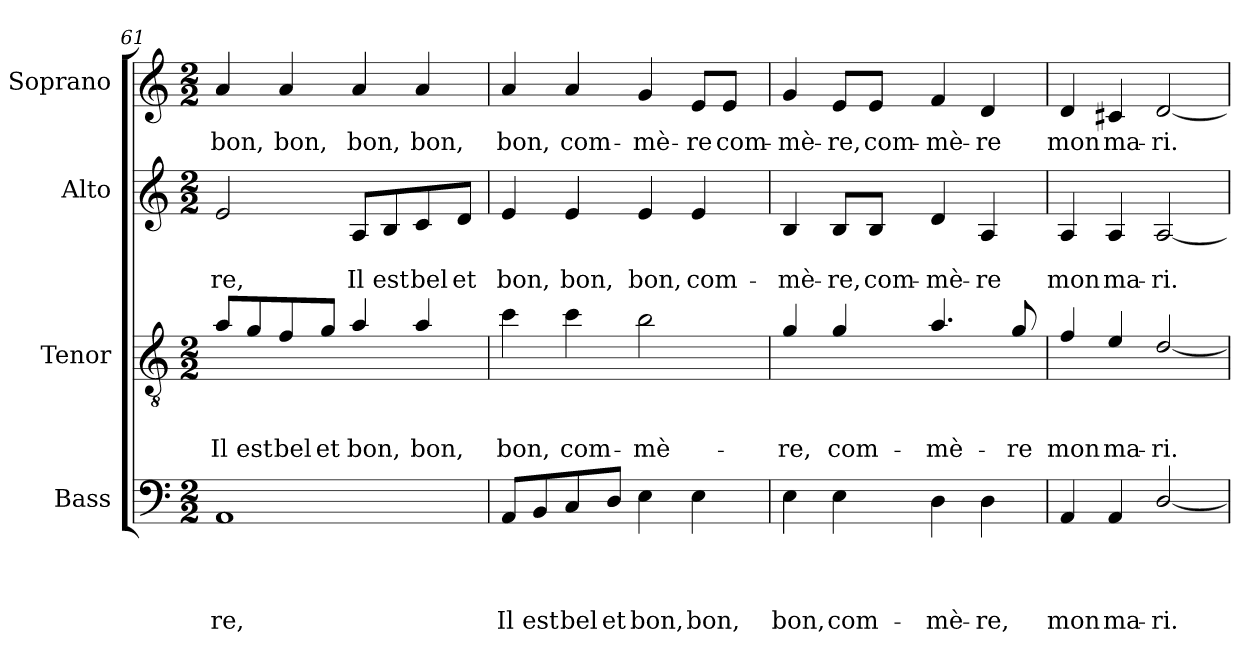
**kern	**text	**text	**text	**text	**kern	**text	**text	**text	**kern	**text	**text	**kern	**text
*part4	*part4	*part4	*part4	*part4	*part3	*part3	*part3	*part3	*part2	*part2	*part2	*part1	*part1
*staff4	*staff4	*staff4	*staff4	*staff4	*staff3	*staff3	*staff3	*staff3	*staff2	*staff2	*staff2	*staff1	*staff1
*I"Bass	*	*	*	*	*I"Tenor	*	*	*	*I"Alto	*	*	*I"Soprano	*
*I'B	*	*	*	*	*I'T	*	*	*	*I'A	*	*	*I'S	*
!!LO:LB:g=z
*clefF4	*	*	*	*	*clefGv2	*	*	*	*clefG2	*	*	*clefG2	*
*	*	*	*	*	*ITrd7c12	*	*	*	*	*	*	*	*
*k[]	*	*	*	*	*k[]	*	*	*	*k[]	*	*	*k[]	*
*C:	*	*	*	*	*C:	*	*	*	*C:	*	*	*C:	*
*M2/2	*	*	*	*	*M2/2	*	*	*	*M2/2	*	*	*M2/2	*
=61	=61	=61	=61	=61	=61	=61	=61	=61	=61	=61	=61	=61	=61
!	!	!	!	!LO:LY:b	!	!	!	!	!	!	!	!	!
!	!	!	!	!	!	!	!	!LO:LY:b	!	!	!	!	!
!	!	!	!	!	!	!	!	!	!	!	!LO:LY:b	!	!
!	!	!	!	!	!	!	!	!	!	!	!	!	!LO:LY:b
1AA	.	.	.	-re,	8A/L	.	.	Il	2e/	.	-re,	4a/	bon,
!	!	!	!	!	!	!	!	!LO:LY:b	!	!	!	!	!
.	.	.	.	.	8G/	.	.	est	.	.	.	.	.
!	!	!	!	!	!	!	!	!LO:LY:b	!	!	!	!	!
!	!	!	!	!	!	!	!	!	!	!	!	!	!LO:LY:b
.	.	.	.	.	8F/	.	.	bel	.	.	.	4a/	bon,
!	!	!	!	!	!	!	!	!LO:LY:b	!	!	!	!	!
.	.	.	.	.	8G/J	.	.	et	.	.	.	.	.
!	!	!	!	!	!	!	!	!LO:LY:b	!	!	!	!	!
!	!	!	!	!	!	!	!	!	!	!	!LO:LY:b	!	!
!	!	!	!	!	!	!	!	!	!	!	!	!	!LO:LY:b
.	.	.	.	.	4A/	.	.	bon,	8A/L	.	Il	4a/	bon,
!	!	!	!	!	!	!	!	!	!	!	!LO:LY:b	!	!
.	.	.	.	.	.	.	.	.	8B/	.	est	.	.
!	!	!	!	!	!	!	!	!LO:LY:b	!	!	!	!	!
!	!	!	!	!	!	!	!	!	!	!	!LO:LY:b	!	!
!	!	!	!	!	!	!	!	!	!	!	!	!	!LO:LY:b
.	.	.	.	.	4A/	.	.	bon,	8c/	.	bel	4a/	bon,
!	!	!	!	!	!	!	!	!	!	!	!LO:LY:b	!	!
.	.	.	.	.	.	.	.	.	8d/J	.	et	.	.
=62	=62	=62	=62	=62	=62	=62	=62	=62	=62	=62	=62	=62	=62
!	!	!	!	!LO:LY:b	!	!	!	!	!	!	!	!	!
!	!	!	!	!	!	!	!	!LO:LY:b	!	!	!	!	!
!	!	!	!	!	!	!	!	!	!	!	!LO:LY:b	!	!
!	!	!	!	!	!	!	!	!	!	!	!	!	!LO:LY:b
8AA/L	.	.	.	Il	4c\	.	.	bon,	4e/	.	bon,	4a/	bon,
!	!	!	!	!LO:LY:b	!	!	!	!	!	!	!	!	!
8BB/	.	.	.	est	.	.	.	.	.	.	.	.	.
!	!	!	!	!LO:LY:b	!	!	!	!	!	!	!	!	!
!	!	!	!	!	!	!	!	!LO:LY:b	!	!	!	!	!
!	!	!	!	!	!	!	!	!	!	!	!LO:LY:b	!	!
!	!	!	!	!	!	!	!	!	!	!	!	!	!LO:LY:b
8C/	.	.	.	bel	4c\	.	.	com-	4e/	.	bon,	4a/	com-
!	!	!	!	!LO:LY:b	!	!	!	!	!	!	!	!	!
8D/J	.	.	.	et	.	.	.	.	.	.	.	.	.
!	!	!	!	!LO:LY:b	!	!	!	!	!	!	!	!	!
!	!	!	!	!	!	!	!	!LO:LY:b	!	!	!	!	!
!	!	!	!	!	!	!	!	!	!	!	!LO:LY:b	!	!
!	!	!	!	!	!	!	!	!	!	!	!	!	!LO:LY:b
4E\	.	.	.	bon,	2B\	.	.	-mè-	4e/	.	bon,	4g/	-mè-
!	!	!	!	!LO:LY:b	!	!	!	!	!	!	!	!	!
!	!	!	!	!	!	!	!	!	!	!	!LO:LY:b	!	!
!	!	!	!	!	!	!	!	!	!	!	!	!	!LO:LY:b
4E\	.	.	.	bon,	.	.	.	.	4e/	.	com-	8e/L	-re
!	!	!	!	!	!	!	!	!	!	!	!	!	!LO:LY:b
.	.	.	.	.	.	.	.	.	.	.	.	8e/J	com-
=63	=63	=63	=63	=63	=63	=63	=63	=63	=63	=63	=63	=63	=63
!	!	!	!	!LO:LY:b	!	!	!	!	!	!	!	!	!
!	!	!	!	!	!	!	!	!LO:LY:b	!	!	!	!	!
!	!	!	!	!	!	!	!	!	!	!	!LO:LY:b	!	!
!	!	!	!	!	!	!	!	!	!	!	!	!	!LO:LY:b
4E\	.	.	.	bon,	4G/	.	.	-re,	4B/	.	-mè-	4g/	-mè-
!	!	!	!	!LO:LY:b	!	!	!	!	!	!	!	!	!
!	!	!	!	!	!	!	!	!LO:LY:b	!	!	!	!	!
!	!	!	!	!	!	!	!	!	!	!	!LO:LY:b	!	!
!	!	!	!	!	!	!	!	!	!	!	!	!	!LO:LY:b
4E\	.	.	.	com-	4G/	.	.	com-	8B/L	.	-re,	8e/L	-re,
!	!	!	!	!	!	!	!	!	!	!	!LO:LY:b	!	!
!	!	!	!	!	!	!	!	!	!	!	!	!	!LO:LY:b
.	.	.	.	.	.	.	.	.	8B/J	.	com-	8e/J	com-
!	!	!	!	!LO:LY:b	!	!	!	!	!	!	!	!	!
!	!	!	!	!	!	!	!	!LO:LY:b	!	!	!	!	!
!	!	!	!	!	!	!	!	!	!	!	!LO:LY:b	!	!
!	!	!	!	!	!	!	!	!	!	!	!	!	!LO:LY:b
4D\	.	.	.	-mè-	4.A/	.	.	-mè-	4d/	.	-mè-	4f/	-mè-
!	!	!	!	!LO:LY:b	!	!	!	!	!	!	!	!	!
!	!	!	!	!	!	!	!	!	!	!	!LO:LY:b	!	!
!	!	!	!	!	!	!	!	!	!	!	!	!	!LO:LY:b
4D\	.	.	.	-re,	.	.	.	.	4A/	.	-re	4d/	-re
!	!	!	!	!	!	!	!	!LO:LY:b	!	!	!	!	!
.	.	.	.	.	8G/	.	.	-re	.	.	.	.	.
=64	=64	=64	=64	=64	=64	=64	=64	=64	=64	=64	=64	=64	=64
!	!	!	!	!LO:LY:b	!	!	!	!	!	!	!	!	!
!	!	!	!	!	!	!	!	!LO:LY:b	!	!	!	!	!
!	!	!	!	!	!	!	!	!	!	!	!LO:LY:b	!	!
!	!	!	!	!	!	!	!	!	!	!	!	!	!LO:LY:b
4AA/	.	.	.	mon	4F/	.	.	mon	4A/	.	mon	4d/	mon
!	!	!	!	!LO:LY:b	!	!	!	!	!	!	!	!	!
!	!	!	!	!	!	!	!	!LO:LY:b	!	!	!	!	!
!	!	!	!	!	!	!	!	!	!	!	!LO:LY:b	!	!
!	!	!	!	!	!	!	!	!	!	!	!	!	!LO:LY:b
4AA/	.	.	.	ma-	4E/	.	.	ma-	4A/	.	ma-	4c#X/	ma-
!	!	!	!	!LO:LY:b	!	!	!	!	!	!	!	!	!
!	!	!	!	!	!	!	!	!LO:LY:b	!	!	!	!	!
!	!	!	!	!	!	!	!	!	!	!	!LO:LY:b	!	!
!	!	!	!	!	!	!	!	!	!	!	!	!	!LO:LY:b
[<2D/	.	.	.	-ri.	[<2D/	.	.	-ri.	[<2A/	.	-ri.	[<2d/	-ri.
=	=	=	=	=	=	=	=	=	=	=	=	=	=
*-	*-	*-	*-	*-	*-	*-	*-	*-	*-	*-	*-	*-	*-
